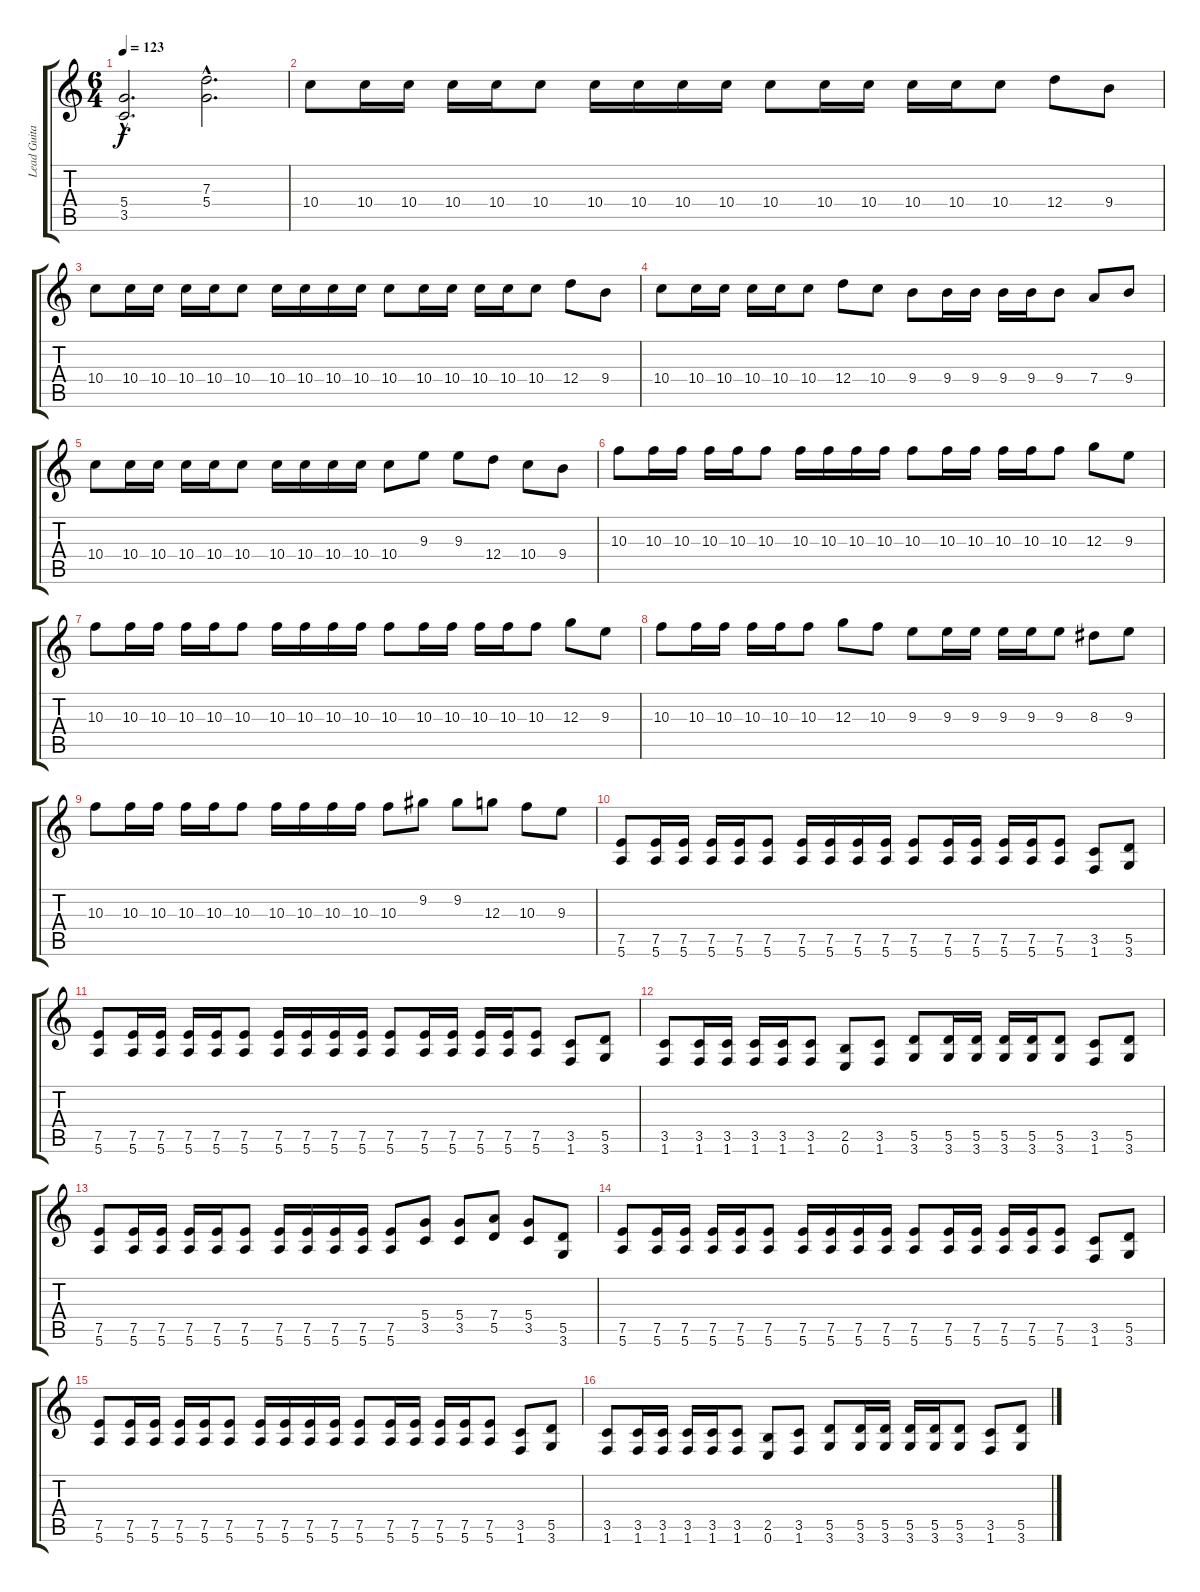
\track ("Lead Guitar" "Lead Guita") {instrument distortionguitar}
\staff {score tabs}
\tuning (E4 B3 G3 D3 A2 E2) {hide}
\ts (6 4)
\tempo 123
\clef g2
\ks c
(5.4{hac} 3.5{hac}).2{d dy f} (7.3{hac} 5.4{hac}).2{d} |
10.4.8 10.4.16 10.4.16 10.4.16 10.4.16 10.4.8 10.4.16 10.4.16 10.4.16 10.4.16 10.4.8 10.4.16 10.4.16 10.4.16 10.4.16 10.4.8 12.4.8 9.4.8 |
10.4.8 10.4.16 10.4.16 10.4.16 10.4.16 10.4.8 10.4.16 10.4.16 10.4.16 10.4.16 10.4.8 10.4.16 10.4.16 10.4.16 10.4.16 10.4.8 12.4.8 9.4.8 |
10.4.8 10.4.16 10.4.16 10.4.16 10.4.16 10.4.8 12.4.8 10.4.8 9.4.8 9.4.16 9.4.16 9.4.16 9.4.16 9.4.8 7.4.8 9.4.8 |
10.4.8 10.4.16 10.4.16 10.4.16 10.4.16 10.4.8 10.4.16 10.4.16 10.4.16 10.4.16 10.4.8 9.3.8 9.3.8 12.4.8 10.4.8 9.4.8 |
10.3.8 10.3.16 10.3.16 10.3.16 10.3.16 10.3.8 10.3.16 10.3.16 10.3.16 10.3.16 10.3.8 10.3.16 10.3.16 10.3.16 10.3.16 10.3.8 12.3.8 9.3.8 |
10.3.8 10.3.16 10.3.16 10.3.16 10.3.16 10.3.8 10.3.16 10.3.16 10.3.16 10.3.16 10.3.8 10.3.16 10.3.16 10.3.16 10.3.16 10.3.8 12.3.8 9.3.8 |
10.3.8 10.3.16 10.3.16 10.3.16 10.3.16 10.3.8 12.3.8 10.3.8 9.3.8 9.3.16 9.3.16 9.3.16 9.3.16 9.3.8 8.3.8 9.3.8 |
10.3.8 10.3.16 10.3.16 10.3.16 10.3.16 10.3.8 10.3.16 10.3.16 10.3.16 10.3.16 10.3.8 9.2.8 9.2.8 12.3.8 10.3.8 9.3.8 |
(7.5 5.6).8 (7.5 5.6).16 (7.5 5.6).16 (7.5 5.6).16 (7.5 5.6).16 (7.5 5.6).8 (7.5 5.6).16 (7.5 5.6).16 (7.5 5.6).16 (7.5 5.6).16 (7.5 5.6).8 (7.5 5.6).16 (7.5 5.6).16 (7.5 5.6).16 (7.5 5.6).16 (7.5 5.6).8 (3.5 1.6).8 (5.5 3.6).8 |
(7.5 5.6).8 (7.5 5.6).16 (7.5 5.6).16 (7.5 5.6).16 (7.5 5.6).16 (7.5 5.6).8 (7.5 5.6).16 (7.5 5.6).16 (7.5 5.6).16 (7.5 5.6).16 (7.5 5.6).8 (7.5 5.6).16 (7.5 5.6).16 (7.5 5.6).16 (7.5 5.6).16 (7.5 5.6).8 (3.5 1.6).8 (5.5 3.6).8 |
(3.5 1.6).8 (3.5 1.6).16 (3.5 1.6).16 (3.5 1.6).16 (3.5 1.6).16 (3.5 1.6).8 (2.5 0.6).8 (3.5 1.6).8 (5.5 3.6).8 (5.5 3.6).16 (5.5 3.6).16 (5.5 3.6).16 (5.5 3.6).16 (5.5 3.6).8 (3.5 1.6).8 (5.5 3.6).8 |
(7.5 5.6).8 (7.5 5.6).16 (7.5 5.6).16 (7.5 5.6).16 (7.5 5.6).16 (7.5 5.6).8 (7.5 5.6).16 (7.5 5.6).16 (7.5 5.6).16 (7.5 5.6).16 (7.5 5.6).8 (5.4 3.5).8 (5.4 3.5).8 (7.4 5.5).8 (5.4 3.5).8 (5.5 3.6).8 |
(7.5 5.6).8 (7.5 5.6).16 (7.5 5.6).16 (7.5 5.6).16 (7.5 5.6).16 (7.5 5.6).8 (7.5 5.6).16 (7.5 5.6).16 (7.5 5.6).16 (7.5 5.6).16 (7.5 5.6).8 (7.5 5.6).16 (7.5 5.6).16 (7.5 5.6).16 (7.5 5.6).16 (7.5 5.6).8 (3.5 1.6).8 (5.5 3.6).8 |
(7.5 5.6).8 (7.5 5.6).16 (7.5 5.6).16 (7.5 5.6).16 (7.5 5.6).16 (7.5 5.6).8 (7.5 5.6).16 (7.5 5.6).16 (7.5 5.6).16 (7.5 5.6).16 (7.5 5.6).8 (7.5 5.6).16 (7.5 5.6).16 (7.5 5.6).16 (7.5 5.6).16 (7.5 5.6).8 (3.5 1.6).8 (5.5 3.6).8 |
(3.5 1.6).8 (3.5 1.6).16 (3.5 1.6).16 (3.5 1.6).16 (3.5 1.6).16 (3.5 1.6).8 (2.5 0.6).8 (3.5 1.6).8 (5.5 3.6).8 (5.5 3.6).16 (5.5 3.6).16 (5.5 3.6).16 (5.5 3.6).16 (5.5 3.6).8 (3.5 1.6).8 (5.5 3.6).8
